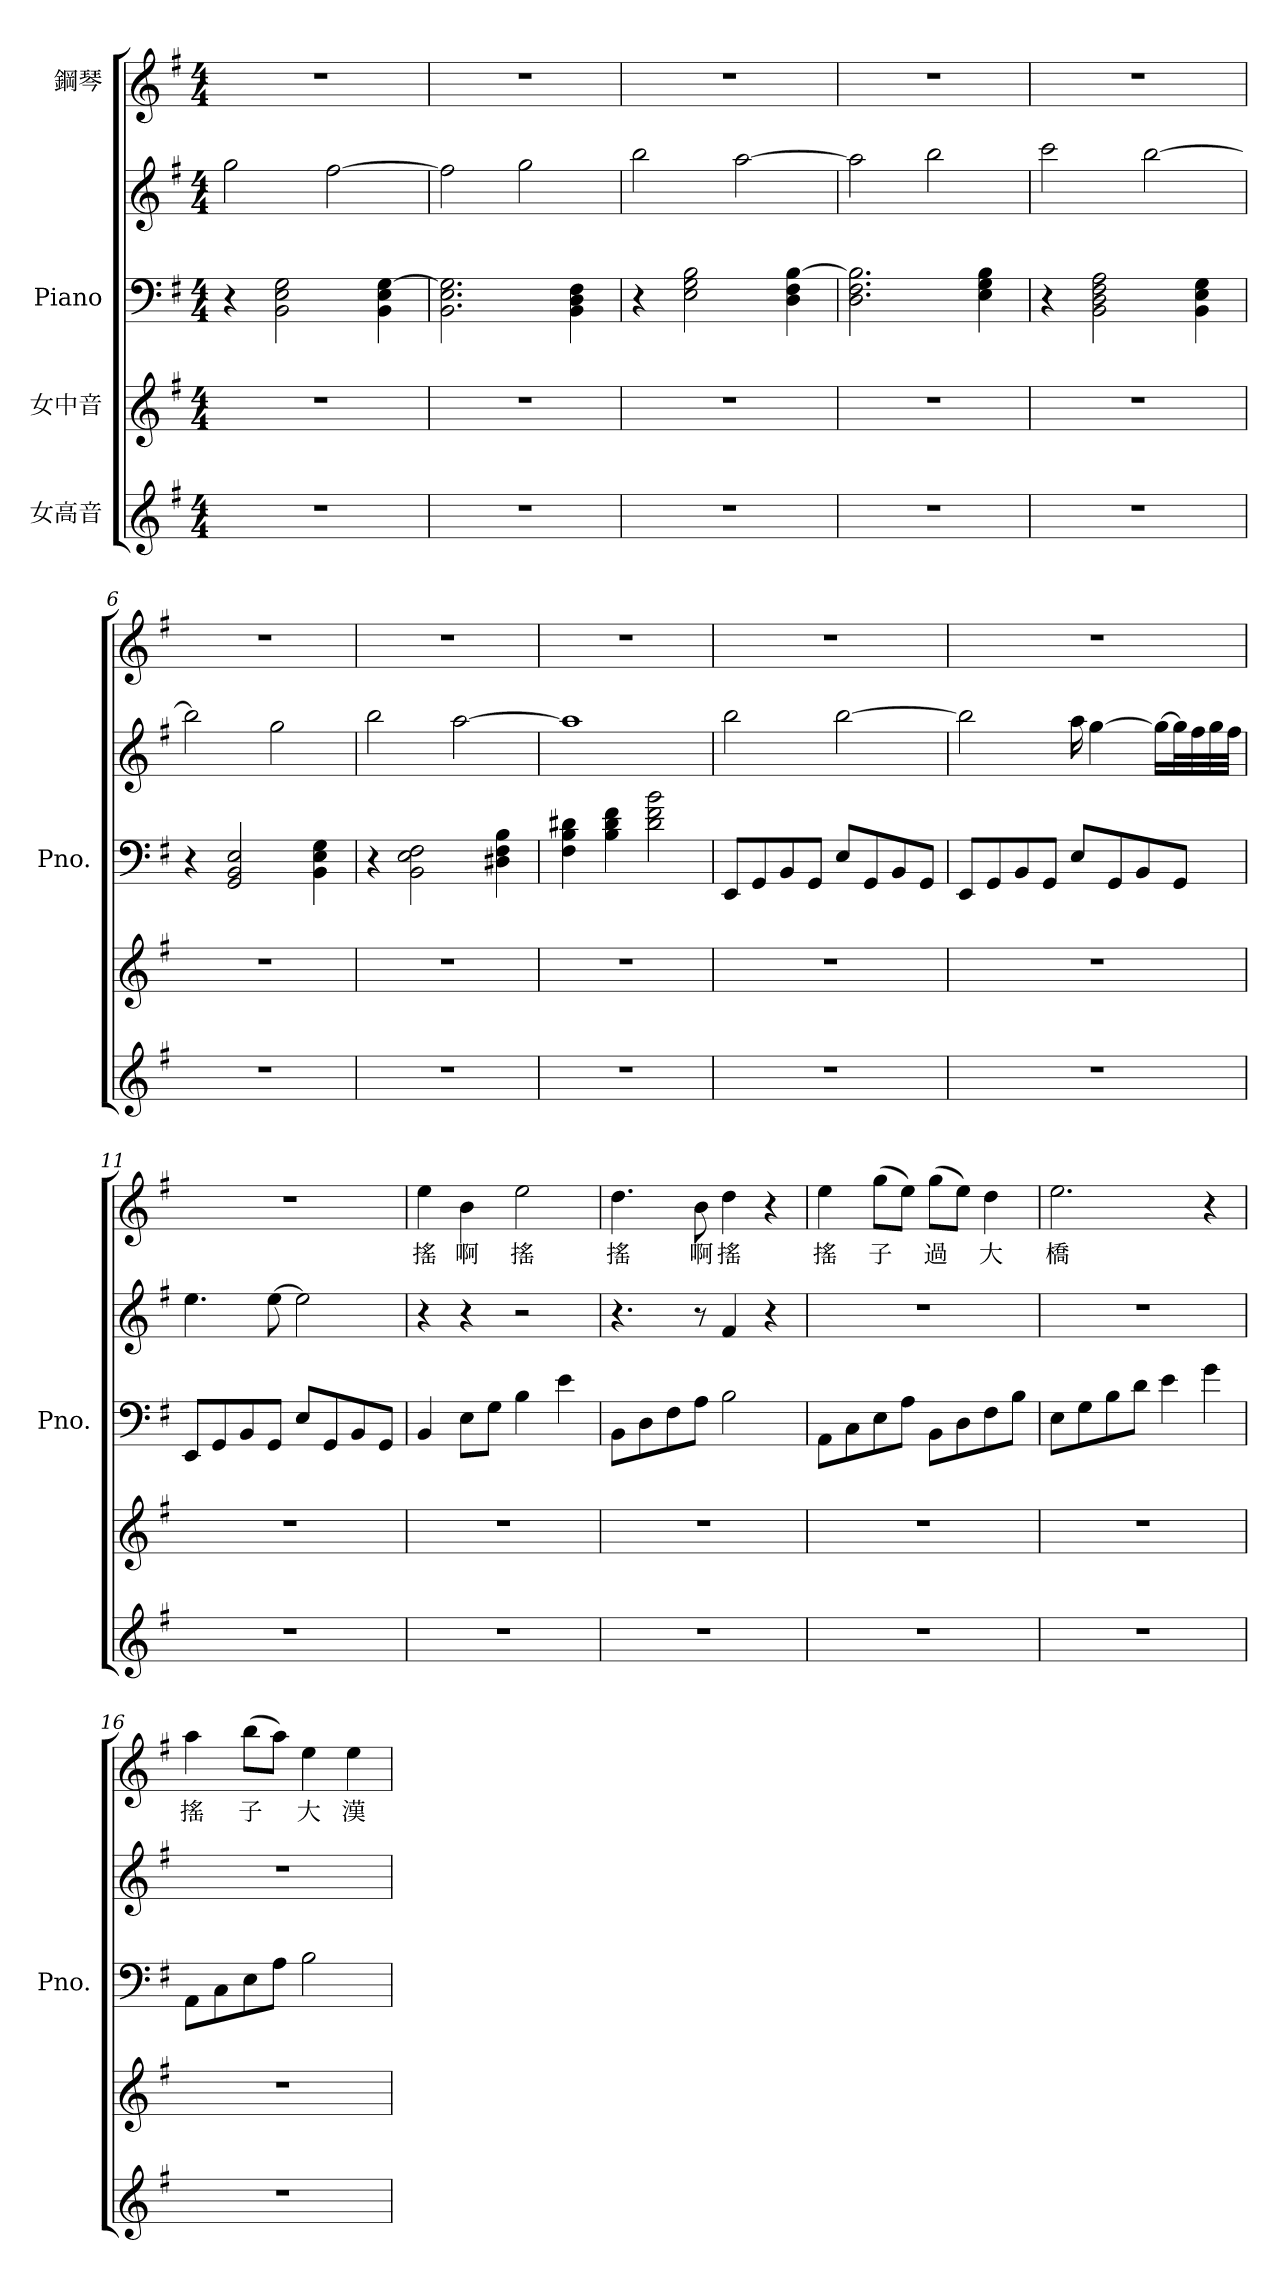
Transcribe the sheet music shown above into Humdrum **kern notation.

**kern	**kern	**kern	**kern	**kern	**text
*part4	*part3	*part2	*part2	*part1	*part1
*staff5	*staff4	*staff3	*staff2	*staff1	*staff1
*I"女高音	*I"女中音	*I"Piano	*	*I"鋼琴	*
*	*	*I'Pno.	*	*	*
*clefG2	*clefG2	*clefF4	*clefG2	*clefG2	*
*k[f#]	*k[f#]	*k[f#]	*k[f#]	*k[f#]	*
*M4/4	*M4/4	*M4/4	*M4/4	*M4/4	*
*MM68	*MM68	*MM68	*MM68	*MM68	*
=1	=1	=1	=1	=1	=1
1r	1r	4r	2gg\	1r	.
.	.	2BB\ 2E\ 2G\	.	.	.
.	.	.	[2ff#\	.	.
.	.	4BB\ 4E\ [4G\	.	.	.
=2	=2	=2	=2	=2	=2
1r	1r	2.BB\ 2.E\ 2.G\]	2ff#\]	1r	.
.	.	.	2gg\	.	.
.	.	4BB\ 4D\ 4F#\	.	.	.
=3	=3	=3	=3	=3	=3
1r	1r	4r	2bb\	1r	.
.	.	2E\ 2G\ 2B\	.	.	.
.	.	.	[2aa\	.	.
.	.	4D\ 4F#\ [4B\	.	.	.
=4	=4	=4	=4	=4	=4
1r	1r	2.D\ 2.F#\ 2.B\]	2aa\]	1r	.
.	.	.	2bb\	.	.
.	.	4E\ 4G\ 4B\	.	.	.
=5	=5	=5	=5	=5	=5
1r	1r	4r	2ccc\	1r	.
.	.	2BB\ 2D\ 2F#\ 2A\	.	.	.
.	.	.	[2bb\	.	.
.	.	4BB\ 4E\ 4G\	.	.	.
=6	=6	=6	=6	=6	=6
1r	1r	4r	2bb\]	1r	.
.	.	2GG/ 2BB/ 2E/	.	.	.
.	.	.	2gg\	.	.
.	.	4BB\ 4E\ 4G\	.	.	.
=7	=7	=7	=7	=7	=7
1r	1r	4r	2bb\	1r	.
.	.	2BB\ 2E\ 2F#\	.	.	.
.	.	.	[2aa\	.	.
.	.	4D#X\ 4F#\ 4B\	.	.	.
=8	=8	=8	=8	=8	=8
1r	1r	4F#\ 4B\ 4d#X\	1aa]	1r	.
.	.	4B\ 4d#\ 4f#\	.	.	.
.	.	2d#\ 2f#\ 2b\	.	.	.
=9	=9	=9	=9	=9	=9
1r	1r	8EE/L	2bb\	1r	.
.	.	8GG/	.	.	.
.	.	8BB/	.	.	.
.	.	8GG/J	.	.	.
.	.	8E/L	[2bb\	.	.
.	.	8GG/	.	.	.
.	.	8BB/	.	.	.
.	.	8GG/J	.	.	.
=10	=10	=10	=10	=10	=10
1r	1r	8EE/L	2bb\]	1r	.
.	.	8GG/	.	.	.
.	.	8BB/	.	.	.
.	.	8GG/J	.	.	.
.	.	8E/L	16aa\	.	.
.	.	.	[4gg\	.	.
.	.	8GG/	.	.	.
.	.	8BB/	.	.	.
.	.	.	16gg\LL_	.	.
.	.	8GG/J	32gg\L]	.	.
.	.	.	32ff#\	.	.
.	.	.	32gg\	.	.
.	.	.	32ff#\JJJ	.	.
=11	=11	=11	=11	=11	=11
1r	1r	8EE/L	4.ee\	1r	.
.	.	8GG/	.	.	.
.	.	8BB/	.	.	.
.	.	8GG/J	[8ee\	.	.
.	.	8E/L	2ee\]	.	.
.	.	8GG/	.	.	.
.	.	8BB/	.	.	.
.	.	8GG/J	.	.	.
=12	=12	=12	=12	=12	=12
!	!	!	!	!	!LO:LY:b
1r	1r	4BB/	4r	4ee\	搖
!	!	!	!	!	!LO:LY:b
.	.	8E\L	4r	4b\	啊
.	.	8G\J	.	.	.
!	!	!	!	!	!LO:LY:b
.	.	4B\	2r	2ee\	搖
.	.	4e\	.	.	.
=13	=13	=13	=13	=13	=13
!	!	!	!	!	!LO:LY:b
1r	1r	8BB\L	4.r	4.dd\	搖
.	.	8D\	.	.	.
.	.	8F#\	.	.	.
!	!	!	!	!	!LO:LY:b
.	.	8A\J	8r	8b\	啊
!	!	!	!	!	!LO:LY:b
.	.	2B\	4f#/	4dd\	搖
.	.	.	4r	4r	.
=14	=14	=14	=14	=14	=14
!	!	!	!	!	!LO:LY:b
1r	1r	8AA\L	1r	4ee\	搖
.	.	8C\	.	.	.
!	!	!	!	!	!LO:LY:b
.	.	8E\	.	(8gg\L	子
.	.	8A\J	.	8ee\J)	.
!	!	!	!	!	!LO:LY:b
.	.	8BB\L	.	(8gg\L	過
.	.	8D\	.	8ee\J)	.
!	!	!	!	!	!LO:LY:b
.	.	8F#\	.	4dd\	大
.	.	8B\J	.	.	.
=15	=15	=15	=15	=15	=15
!	!	!	!	!	!LO:LY:b
1r	1r	8E\L	1r	2.ee\	橋
.	.	8G\	.	.	.
.	.	8B\	.	.	.
.	.	8d\J	.	.	.
.	.	4e\	.	.	.
.	.	4g\	.	4r	.
=16	=16	=16	=16	=16	=16
!	!	!	!	!	!LO:LY:b
1r	1r	8AA\L	1r	4aa\	搖
.	.	8C\	.	.	.
!	!	!	!	!	!LO:LY:b
.	.	8E\	.	(8bb\L	子
.	.	8A\J	.	8aa\J)	.
!	!	!	!	!	!LO:LY:b
.	.	2B\	.	4ee\	大
!	!	!	!	!	!LO:LY:b
.	.	.	.	4ee\	漢
=	=	=	=	=	=
*-	*-	*-	*-	*-	*-
